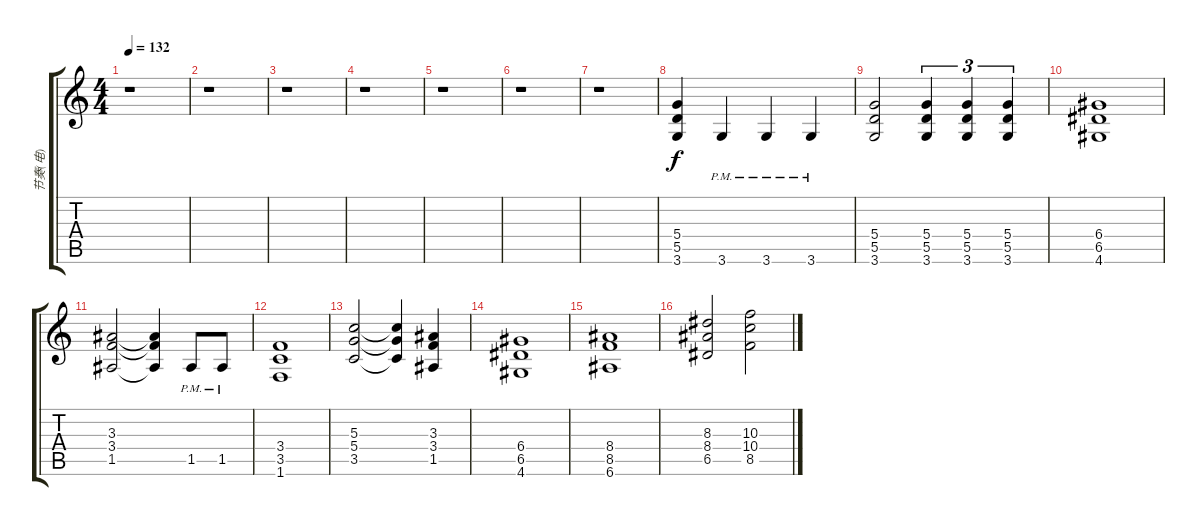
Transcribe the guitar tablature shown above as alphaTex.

\track ("节奏(电)" "节奏(电)") {instrument distortionguitar}
\staff {score tabs}
\tuning (E4 B3 G3 D3 A2 E2) {hide}
\ts (4 4)
\tempo 132
\clef g2
\ks c
r.1{dy f} |
r.1 |
r.1 |
r.1 |
r.1 |
r.1 |
r.1 |
(5.4 5.5 3.6).4 3.6{pm}.4 3.6{pm}.4 3.6{pm}.4 |
(5.4 5.5 3.6).2 (5.4 5.5 3.6).4{tu (3 2)} (5.4 5.5 3.6).4{tu (3 2)} (5.4 5.5 3.6).4{tu (3 2)} |
(6.4 6.5 4.6).1 |
(3.3 3.4 1.5).2 (3.3{t} 3.4{t} 1.5{t}).4 1.5{pm}.8 1.5{pm}.8 |
(3.4 3.5 1.6).1 |
(5.3 5.4 3.5).2 (5.3{t} 5.4{t} 3.5{t}).4 (3.3 3.4 1.5).4 |
(6.4 6.5 4.6).1 |
(8.4 8.5 6.6).1 |
(8.3 8.4 6.5).2 (10.3 10.4 8.5).2
